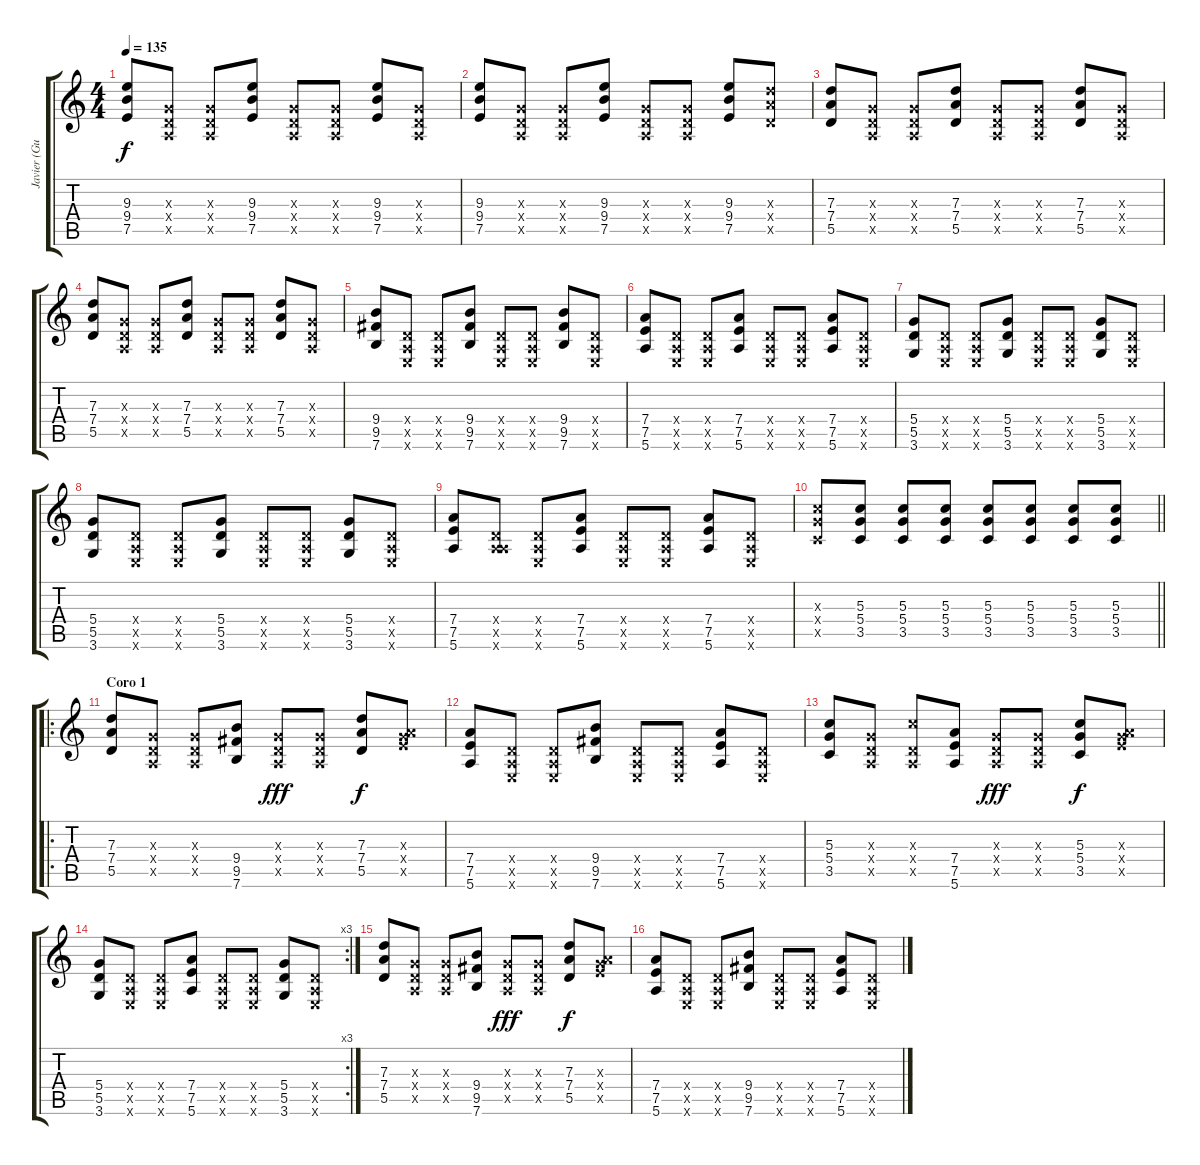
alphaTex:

\track ("Javier (Guitarra)" "Javier (Gu") {instrument overdrivenguitar}
\staff {score tabs}
\tuning (E4 B3 G3 D3 A2 E2) {hide}
\ts (4 4)
\tempo 135
\clef g2
\ks c
(9.3 9.4 7.5).8{dy f} (0.3{x} 0.4{x} 0.5{x}).8 (0.3{x} 0.4{x} 0.5{x}).8 (9.3 9.4 7.5).8 (0.3{x} 0.4{x} 0.5{x}).8 (0.3{x} 0.4{x} 0.5{x}).8 (9.3 9.4 7.5).8 (0.3{x} 0.4{x} 0.5{x}).8 |
(9.3 9.4 7.5).8 (0.3{x} 0.4{x} 0.5{x}).8 (0.3{x} 0.4{x} 0.5{x}).8 (9.3 9.4 7.5).8 (0.3{x} 0.4{x} 0.5{x}).8 (0.3{x} 0.4{x} 0.5{x}).8 (9.3 9.4 7.5).8 (7.3{x} 7.4{x} 5.5{x}).8 |
(7.3 7.4 5.5).8 (0.3{x} 0.4{x} 0.5{x}).8 (0.3{x} 0.4{x} 0.5{x}).8 (7.3 7.4 5.5).8 (0.3{x} 0.4{x} 0.5{x}).8 (0.3{x} 0.4{x} 0.5{x}).8 (7.3 7.4 5.5).8 (0.3{x} 0.4{x} 0.5{x}).8 |
(7.3 7.4 5.5).8 (0.3{x} 0.4{x} 0.5{x}).8 (0.3{x} 0.4{x} 0.5{x}).8 (7.3 7.4 5.5).8 (0.3{x} 0.4{x} 0.5{x}).8 (0.3{x} 0.4{x} 0.5{x}).8 (7.3 7.4 5.5).8 (0.3{x} 0.4{x} 0.5{x}).8 |
(9.4 9.5 7.6).8 (0.4{x} 0.5{x} 0.6{x}).8 (0.4{x} 0.5{x} 0.6{x}).8 (9.4 9.5 7.6).8 (0.4{x} 0.5{x} 0.6{x}).8 (0.4{x} 0.5{x} 0.6{x}).8 (9.4 9.5 7.6).8 (0.4{x} 0.5{x} 0.6{x}).8 |
(7.4 7.5 5.6).8 (0.4{x} 0.5{x} 0.6{x}).8 (0.4{x} 0.5{x} 0.6{x}).8 (7.4 7.5 5.6).8 (0.4{x} 0.5{x} 0.6{x}).8 (0.4{x} 0.5{x} 0.6{x}).8 (7.4 7.5 5.6).8 (0.4{x} 0.5{x} 0.6{x}).8 |
(5.4 5.5 3.6).8 (0.4{x} 0.5{x} 0.6{x}).8 (0.4{x} 0.5{x} 0.6{x}).8 (5.4 5.5 3.6).8 (0.4{x} 0.5{x} 0.6{x}).8 (0.4{x} 0.5{x} 0.6{x}).8 (5.4 5.5 3.6).8 (0.4{x} 0.5{x} 0.6{x}).8 |
(5.4 5.5 3.6).8 (0.4{x} 0.5{x} 0.6{x}).8 (0.4{x} 0.5{x} 0.6{x}).8 (5.4 5.5 3.6).8 (0.4{x} 0.5{x} 0.6{x}).8 (0.4{x} 0.5{x} 0.6{x}).8 (5.4 5.5 3.6).8 (0.4{x} 0.5{x} 0.6{x}).8 |
(7.4 7.5 5.6).8 (0.4{x} 0.5{x} 5.6{x}).8 (0.4{x} 0.5{x} 0.6{x}).8 (7.4 7.5 5.6).8 (0.4{x} 0.5{x} 0.6{x}).8 (0.4{x} 0.5{x} 0.6{x}).8 (7.4 7.5 5.6).8 (0.4{x} 0.5{x} 0.6{x}).8 |
\barLineRight lightlight
(5.3{x} 5.4{x} 3.5{x}).8 (5.3 5.4 3.5).8 (5.3 5.4 3.5).8 (5.3 5.4 3.5).8 (5.3 5.4 3.5).8 (5.3 5.4 3.5).8 (5.3 5.4 3.5).8 (5.3 5.4 3.5).8 |
\ro
\section ("" "Coro 1")
(7.3 7.4 5.5).8 (0.3{x} 0.4{x} 0.5{x}).8 (0.3{x} 0.4{x} 0.5{x}).8 (9.4 9.5 7.6).8 (0.3{x} 0.4{x} 0.5{x}).8{dy fff} (0.3{x} 0.4{x} 0.5{x}).8 (7.3 7.4 5.5).8{dy f} (0.3{x} 7.4{x} 7.5{x}).8 |
(7.4 7.5 5.6).8 (0.4{x} 0.5{x} 0.6{x}).8 (0.4{x} 0.5{x} 0.6{x}).8 (9.4 9.5 7.6).8 (0.4{x} 0.5{x} 0.6{x}).8 (0.4{x} 0.5{x} 0.6{x}).8 (7.4 7.5 5.6).8 (0.4{x} 0.5{x} 0.6{x}).8 |
(5.3 5.4 3.5).8 (0.3{x} 0.4{x} 0.5{x}).8 (5.3{x} 0.4{x} 0.5{x}).8 (7.4 7.5 5.6).8 (0.3{x} 0.4{x} 0.5{x}).8{dy fff} (0.3{x} 0.4{x} 0.5{x}).8 (5.3 5.4 3.5).8{dy f} (0.3{x} 7.4{x} 7.5{x}).8 |
\rc 3
(5.4 5.5 3.6).8 (0.4{x} 0.5{x} 0.6{x}).8 (0.4{x} 0.5{x} 0.6{x}).8 (7.4 7.5 5.6).8 (0.4{x} 0.5{x} 0.6{x}).8 (0.4{x} 0.5{x} 0.6{x}).8 (5.4 5.5 3.6).8 (0.4{x} 0.5{x} 0.6{x}).8 |
(7.3 7.4 5.5).8 (0.3{x} 0.4{x} 0.5{x}).8 (0.3{x} 0.4{x} 0.5{x}).8 (9.4 9.5 7.6).8 (0.3{x} 0.4{x} 0.5{x}).8{dy fff} (0.3{x} 0.4{x} 0.5{x}).8 (7.3 7.4 5.5).8{dy f} (0.3{x} 7.4{x} 7.5{x}).8 |
(7.4 7.5 5.6).8 (0.4{x} 0.5{x} 0.6{x}).8 (0.4{x} 0.5{x} 0.6{x}).8 (9.4 9.5 7.6).8 (0.4{x} 0.5{x} 0.6{x}).8 (0.4{x} 0.5{x} 0.6{x}).8 (7.4 7.5 5.6).8 (0.4{x} 0.5{x} 0.6{x}).8
